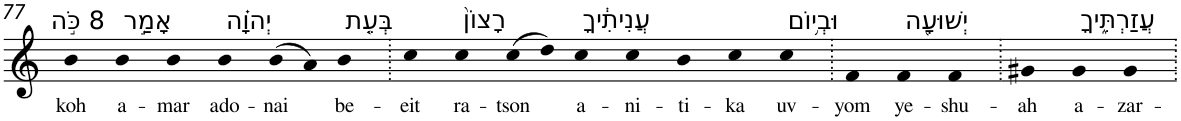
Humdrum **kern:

**kern	**text
*part1	*part1
*staff1	*staff1
*I"Piano	*
*I'Pno	*
!!LO:PB:g=z
*clefG2	*
*k[]	*
=77	=77
!LO:TX:a:t=8 כֹּ֣ה	!
!	!LO:LY:b
4b	koh
!LO:TX:a:t=אָמַ֣ר	!
!	!LO:LY:b
4b	a-
!	!LO:LY:b
4b	-mar
!LO:TX:a:t=יְהוָ֗ה	!
!	!LO:LY:b
4b	ado-
!	!LO:LY:b
(8b	-nai
8a)	.
!LO:TX:a:t=בְּעֵ֤ת	!
!	!LO:LY:b
4b	be-
=78.	=78.
!	!LO:LY:b
4cc	-eit
!LO:TX:a:t=רָצוֹן֙	!
!	!LO:LY:b
4cc	ra-
!	!LO:LY:b
(8cc	-tson
8dd)	.
!LO:TX:a:t=עֲנִיתִ֔יךָ	!
!	!LO:LY:b
4cc	a-
!	!LO:LY:b
4cc	-ni-
!	!LO:LY:b
4b	-ti-
!	!LO:LY:b
4cc	-ka
!LO:TX:a:t=וּבְי֥וֹם	!
!	!LO:LY:b
4cc	uv-
=79.	=79.
!	!LO:LY:b
4f	-yom
!LO:TX:a:t=יְשׁוּעָ֖ה	!
!	!LO:LY:b
4f	ye-
!	!LO:LY:b
4f	-shu-
=80.	=80.
!	!LO:LY:b
4g#X	-ah
!LO:TX:a:t=עֲזַרְתִּ֑יךָ	!
!	!LO:LY:b
4g#	a-
!	!LO:LY:b
4g#	-zar-
=.	=.
*-	*-
